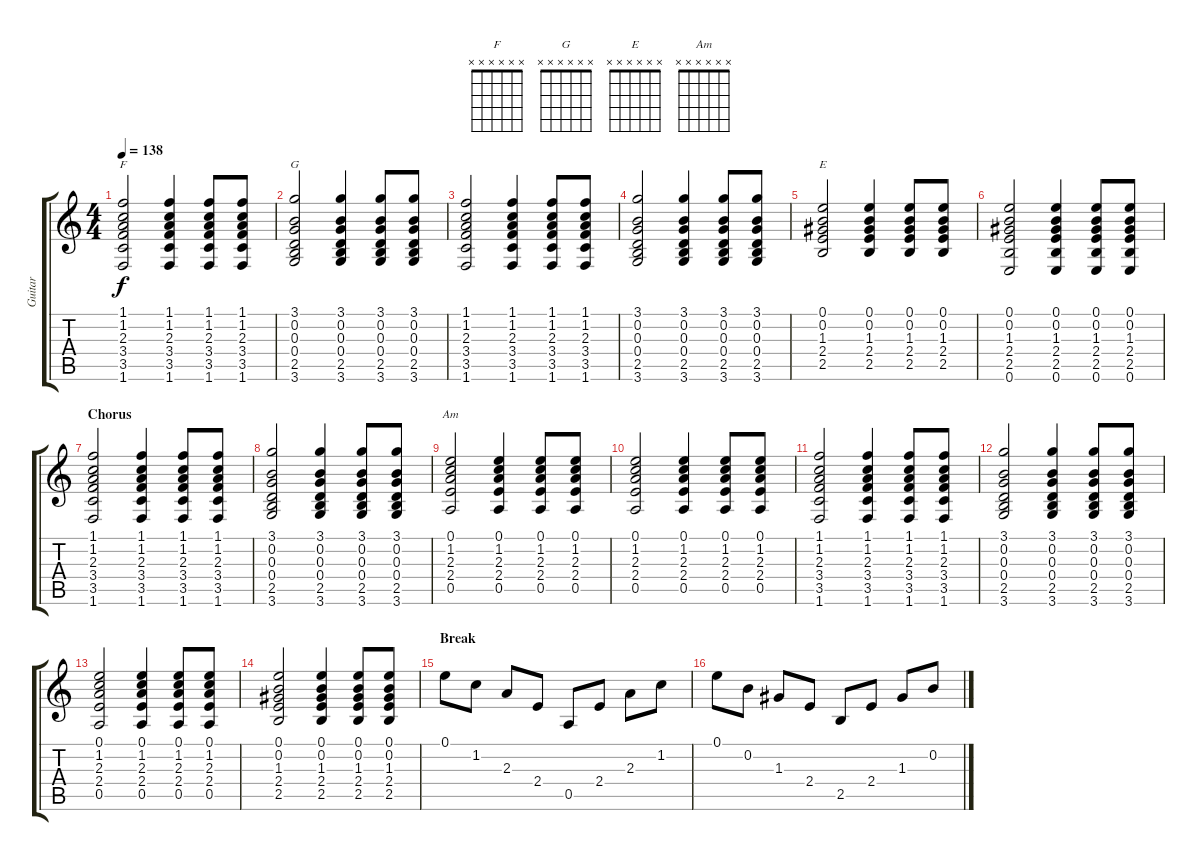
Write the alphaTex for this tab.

\track ("Guitar" "Guitar") {instrument acousticguitarsteel}
\staff {score tabs}
\tuning (E4 B3 G3 D3 A2 E2) {hide}
\chord ("F" x x x x x x)
\chord ("G" x x x x x x)
\chord ("E" x x x x x x)
\chord ("Am" x x x x x x)
\ts (4 4)
\tempo 138
\clef g2
\ks c
(1.1 1.2 2.3 3.4 3.5 1.6).2{ch "F" dy f} (1.1 1.2 2.3 3.4 3.5 1.6).4 (1.1 1.2 2.3 3.4 3.5 1.6).8 (1.1 1.2 2.3 3.4 3.5 1.6).8 |
(3.1 0.2 0.3 0.4 2.5 3.6).2{ch "G"} (3.1 0.2 0.3 0.4 2.5 3.6).4 (3.1 0.2 0.3 0.4 2.5 3.6).8 (3.1 0.2 0.3 0.4 2.5 3.6).8 |
(1.1 1.2 2.3 3.4 3.5 1.6).2 (1.1 1.2 2.3 3.4 3.5 1.6).4 (1.1 1.2 2.3 3.4 3.5 1.6).8 (1.1 1.2 2.3 3.4 3.5 1.6).8 |
(3.1 0.2 0.3 0.4 2.5 3.6).2 (3.1 0.2 0.3 0.4 2.5 3.6).4 (3.1 0.2 0.3 0.4 2.5 3.6).8 (3.1 0.2 0.3 0.4 2.5 3.6).8 |
(0.1 0.2 1.3 2.4 2.5).2{ch "E"} (0.1 0.2 1.3 2.4 2.5).4 (0.1 0.2 1.3 2.4 2.5).8 (0.1 0.2 1.3 2.4 2.5).8 |
(0.1 0.2 1.3 2.4 2.5 0.6).2 (0.1 0.2 1.3 2.4 2.5 0.6).4 (0.1 0.2 1.3 2.4 2.5 0.6).8 (0.1 0.2 1.3 2.4 2.5 0.6).8 |
\section ("" "Chorus")
(1.1 1.2 2.3 3.4 3.5 1.6).2 (1.1 1.2 2.3 3.4 3.5 1.6).4 (1.1 1.2 2.3 3.4 3.5 1.6).8 (1.1 1.2 2.3 3.4 3.5 1.6).8 |
(3.1 0.2 0.3 0.4 2.5 3.6).2 (3.1 0.2 0.3 0.4 2.5 3.6).4 (3.1 0.2 0.3 0.4 2.5 3.6).8 (3.1 0.2 0.3 0.4 2.5 3.6).8 |
(0.1 1.2 2.3 2.4 0.5).2{ch "Am"} (0.1 1.2 2.3 2.4 0.5).4 (0.1 1.2 2.3 2.4 0.5).8 (0.1 1.2 2.3 2.4 0.5).8 |
(0.1 1.2 2.3 2.4 0.5).2 (0.1 1.2 2.3 2.4 0.5).4 (0.1 1.2 2.3 2.4 0.5).8 (0.1 1.2 2.3 2.4 0.5).8 |
(1.1 1.2 2.3 3.4 3.5 1.6).2 (1.1 1.2 2.3 3.4 3.5 1.6).4 (1.1 1.2 2.3 3.4 3.5 1.6).8 (1.1 1.2 2.3 3.4 3.5 1.6).8 |
(3.1 0.2 0.3 0.4 2.5 3.6).2 (3.1 0.2 0.3 0.4 2.5 3.6).4 (3.1 0.2 0.3 0.4 2.5 3.6).8 (3.1 0.2 0.3 0.4 2.5 3.6).8 |
(0.1 1.2 2.3 2.4 0.5).2 (0.1 1.2 2.3 2.4 0.5).4 (0.1 1.2 2.3 2.4 0.5).8 (0.1 1.2 2.3 2.4 0.5).8 |
(0.1 0.2 1.3 2.4 2.5).2 (0.1 0.2 1.3 2.4 2.5).4 (0.1 0.2 1.3 2.4 2.5).8 (0.1 0.2 1.3 2.4 2.5).8 |
\section ("" "Break")
0.1.8 1.2.8 2.3.8 2.4.8 0.5.8 2.4.8 2.3.8 1.2.8 |
0.1.8 0.2.8 1.3.8 2.4.8 2.5.8 2.4.8 1.3.8 0.2.8
